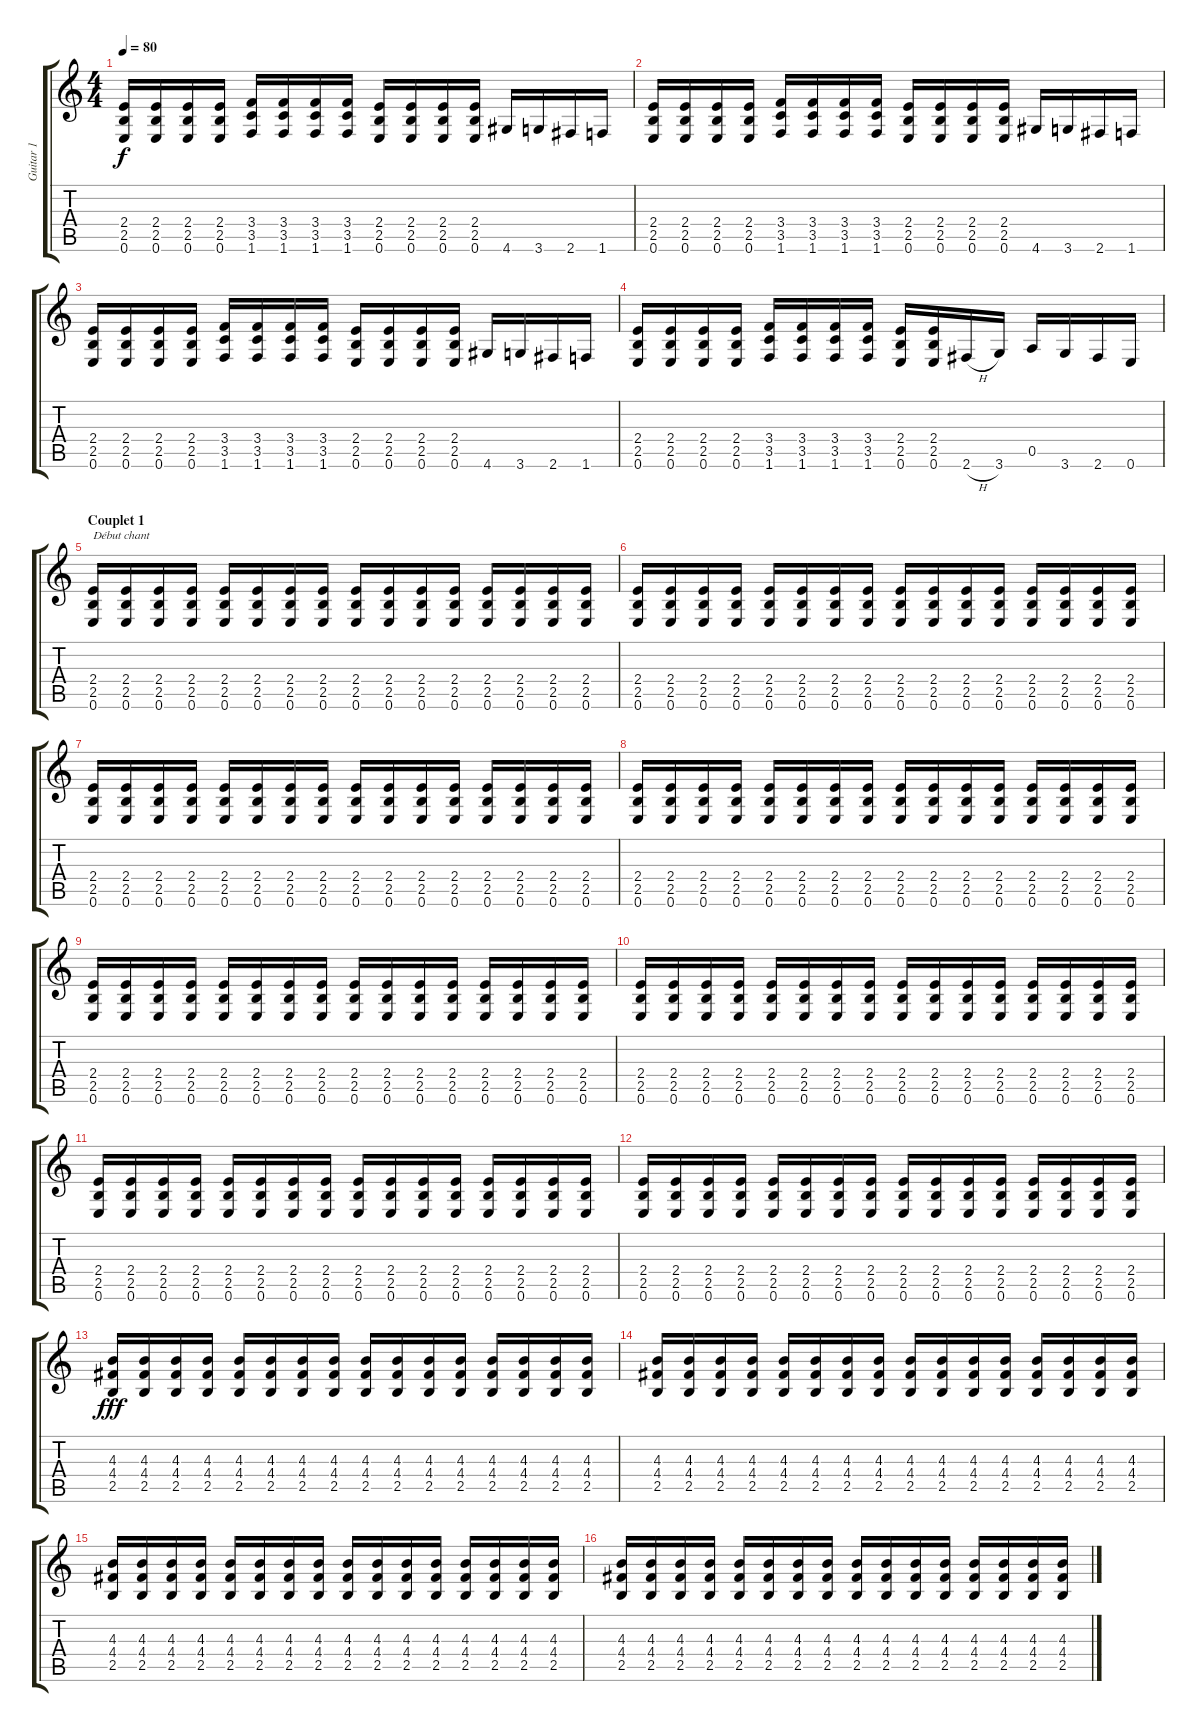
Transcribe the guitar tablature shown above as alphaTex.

\track ("Guitar 1" "Guitar 1") {instrument distortionguitar}
\staff {score tabs}
\tuning (E4 B3 G3 D3 A2 E2) {hide}
\ts (4 4)
\tempo 80
\clef g2
\ks c
(2.4 2.5 0.6).16{dy f} (2.4 2.5 0.6).16 (2.4 2.5 0.6).16 (2.4 2.5 0.6).16 (3.4 3.5 1.6).16 (3.4 3.5 1.6).16 (3.4 3.5 1.6).16 (3.4 3.5 1.6).16 (2.4 2.5 0.6).16 (2.4 2.5 0.6).16 (2.4 2.5 0.6).16 (2.4 2.5 0.6).16 4.6.16 3.6.16 2.6.16 1.6.16 |
(2.4 2.5 0.6).16 (2.4 2.5 0.6).16 (2.4 2.5 0.6).16 (2.4 2.5 0.6).16 (3.4 3.5 1.6).16 (3.4 3.5 1.6).16 (3.4 3.5 1.6).16 (3.4 3.5 1.6).16 (2.4 2.5 0.6).16 (2.4 2.5 0.6).16 (2.4 2.5 0.6).16 (2.4 2.5 0.6).16 4.6.16 3.6.16 2.6.16 1.6.16 |
(2.4 2.5 0.6).16 (2.4 2.5 0.6).16 (2.4 2.5 0.6).16 (2.4 2.5 0.6).16 (3.4 3.5 1.6).16 (3.4 3.5 1.6).16 (3.4 3.5 1.6).16 (3.4 3.5 1.6).16 (2.4 2.5 0.6).16 (2.4 2.5 0.6).16 (2.4 2.5 0.6).16 (2.4 2.5 0.6).16 4.6.16 3.6.16 2.6.16 1.6.16 |
(2.4 2.5 0.6).16 (2.4 2.5 0.6).16 (2.4 2.5 0.6).16 (2.4 2.5 0.6).16 (3.4 3.5 1.6).16 (3.4 3.5 1.6).16 (3.4 3.5 1.6).16 (3.4 3.5 1.6).16 (2.4 2.5 0.6).16 (2.4 2.5 0.6).16 2.6{h}.16 3.6.16 0.5.16 3.6.16 2.6.16 0.6.16 |
\section ("" "Couplet 1")
(2.4 2.5 0.6).16{txt "Début chant" volume 9} (2.4 2.5 0.6).16 (2.4 2.5 0.6).16 (2.4 2.5 0.6).16 (2.4 2.5 0.6).16 (2.4 2.5 0.6).16 (2.4 2.5 0.6).16 (2.4 2.5 0.6).16 (2.4 2.5 0.6).16 (2.4 2.5 0.6).16 (2.4 2.5 0.6).16 (2.4 2.5 0.6).16 (2.4 2.5 0.6).16 (2.4 2.5 0.6).16 (2.4 2.5 0.6).16 (2.4 2.5 0.6).16 |
(2.4 2.5 0.6).16 (2.4 2.5 0.6).16 (2.4 2.5 0.6).16 (2.4 2.5 0.6).16 (2.4 2.5 0.6).16 (2.4 2.5 0.6).16 (2.4 2.5 0.6).16 (2.4 2.5 0.6).16 (2.4 2.5 0.6).16 (2.4 2.5 0.6).16 (2.4 2.5 0.6).16 (2.4 2.5 0.6).16 (2.4 2.5 0.6).16 (2.4 2.5 0.6).16 (2.4 2.5 0.6).16 (2.4 2.5 0.6).16 |
(2.4 2.5 0.6).16 (2.4 2.5 0.6).16 (2.4 2.5 0.6).16 (2.4 2.5 0.6).16 (2.4 2.5 0.6).16 (2.4 2.5 0.6).16 (2.4 2.5 0.6).16 (2.4 2.5 0.6).16 (2.4 2.5 0.6).16 (2.4 2.5 0.6).16 (2.4 2.5 0.6).16 (2.4 2.5 0.6).16 (2.4 2.5 0.6).16 (2.4 2.5 0.6).16 (2.4 2.5 0.6).16 (2.4 2.5 0.6).16 |
(2.4 2.5 0.6).16 (2.4 2.5 0.6).16 (2.4 2.5 0.6).16 (2.4 2.5 0.6).16 (2.4 2.5 0.6).16 (2.4 2.5 0.6).16 (2.4 2.5 0.6).16 (2.4 2.5 0.6).16 (2.4 2.5 0.6).16 (2.4 2.5 0.6).16 (2.4 2.5 0.6).16 (2.4 2.5 0.6).16 (2.4 2.5 0.6).16 (2.4 2.5 0.6).16 (2.4 2.5 0.6).16 (2.4 2.5 0.6).16 |
(2.4 2.5 0.6).16 (2.4 2.5 0.6).16 (2.4 2.5 0.6).16 (2.4 2.5 0.6).16 (2.4 2.5 0.6).16 (2.4 2.5 0.6).16 (2.4 2.5 0.6).16 (2.4 2.5 0.6).16 (2.4 2.5 0.6).16 (2.4 2.5 0.6).16 (2.4 2.5 0.6).16 (2.4 2.5 0.6).16 (2.4 2.5 0.6).16 (2.4 2.5 0.6).16 (2.4 2.5 0.6).16 (2.4 2.5 0.6).16 |
(2.4 2.5 0.6).16 (2.4 2.5 0.6).16 (2.4 2.5 0.6).16 (2.4 2.5 0.6).16 (2.4 2.5 0.6).16 (2.4 2.5 0.6).16 (2.4 2.5 0.6).16 (2.4 2.5 0.6).16 (2.4 2.5 0.6).16 (2.4 2.5 0.6).16 (2.4 2.5 0.6).16 (2.4 2.5 0.6).16 (2.4 2.5 0.6).16 (2.4 2.5 0.6).16 (2.4 2.5 0.6).16 (2.4 2.5 0.6).16 |
(2.4 2.5 0.6).16 (2.4 2.5 0.6).16 (2.4 2.5 0.6).16 (2.4 2.5 0.6).16 (2.4 2.5 0.6).16 (2.4 2.5 0.6).16 (2.4 2.5 0.6).16 (2.4 2.5 0.6).16 (2.4 2.5 0.6).16 (2.4 2.5 0.6).16 (2.4 2.5 0.6).16 (2.4 2.5 0.6).16 (2.4 2.5 0.6).16 (2.4 2.5 0.6).16 (2.4 2.5 0.6).16 (2.4 2.5 0.6).16 |
(2.4 2.5 0.6).16 (2.4 2.5 0.6).16 (2.4 2.5 0.6).16 (2.4 2.5 0.6).16 (2.4 2.5 0.6).16 (2.4 2.5 0.6).16 (2.4 2.5 0.6).16 (2.4 2.5 0.6).16 (2.4 2.5 0.6).16 (2.4 2.5 0.6).16 (2.4 2.5 0.6).16 (2.4 2.5 0.6).16 (2.4 2.5 0.6).16 (2.4 2.5 0.6).16 (2.4 2.5 0.6).16 (2.4 2.5 0.6).16 |
(4.3 4.4 2.5).16{dy fff} (4.3 4.4 2.5).16 (4.3 4.4 2.5).16 (4.3 4.4 2.5).16 (4.3 4.4 2.5).16 (4.3 4.4 2.5).16 (4.3 4.4 2.5).16 (4.3 4.4 2.5).16 (4.3 4.4 2.5).16 (4.3 4.4 2.5).16 (4.3 4.4 2.5).16 (4.3 4.4 2.5).16 (4.3 4.4 2.5).16 (4.3 4.4 2.5).16 (4.3 4.4 2.5).16 (4.3 4.4 2.5).16 |
(4.3 4.4 2.5).16 (4.3 4.4 2.5).16 (4.3 4.4 2.5).16 (4.3 4.4 2.5).16 (4.3 4.4 2.5).16 (4.3 4.4 2.5).16 (4.3 4.4 2.5).16 (4.3 4.4 2.5).16 (4.3 4.4 2.5).16 (4.3 4.4 2.5).16 (4.3 4.4 2.5).16 (4.3 4.4 2.5).16 (4.3 4.4 2.5).16 (4.3 4.4 2.5).16 (4.3 4.4 2.5).16 (4.3 4.4 2.5).16 |
(4.3 4.4 2.5).16 (4.3 4.4 2.5).16 (4.3 4.4 2.5).16 (4.3 4.4 2.5).16 (4.3 4.4 2.5).16 (4.3 4.4 2.5).16 (4.3 4.4 2.5).16 (4.3 4.4 2.5).16 (4.3 4.4 2.5).16 (4.3 4.4 2.5).16 (4.3 4.4 2.5).16 (4.3 4.4 2.5).16 (4.3 4.4 2.5).16 (4.3 4.4 2.5).16 (4.3 4.4 2.5).16 (4.3 4.4 2.5).16 |
(4.3 4.4 2.5).16 (4.3 4.4 2.5).16 (4.3 4.4 2.5).16 (4.3 4.4 2.5).16 (4.3 4.4 2.5).16 (4.3 4.4 2.5).16 (4.3 4.4 2.5).16 (4.3 4.4 2.5).16 (4.3 4.4 2.5).16 (4.3 4.4 2.5).16 (4.3 4.4 2.5).16 (4.3 4.4 2.5).16 (4.3 4.4 2.5).16 (4.3 4.4 2.5).16 (4.3 4.4 2.5).16 (4.3 4.4 2.5).16
